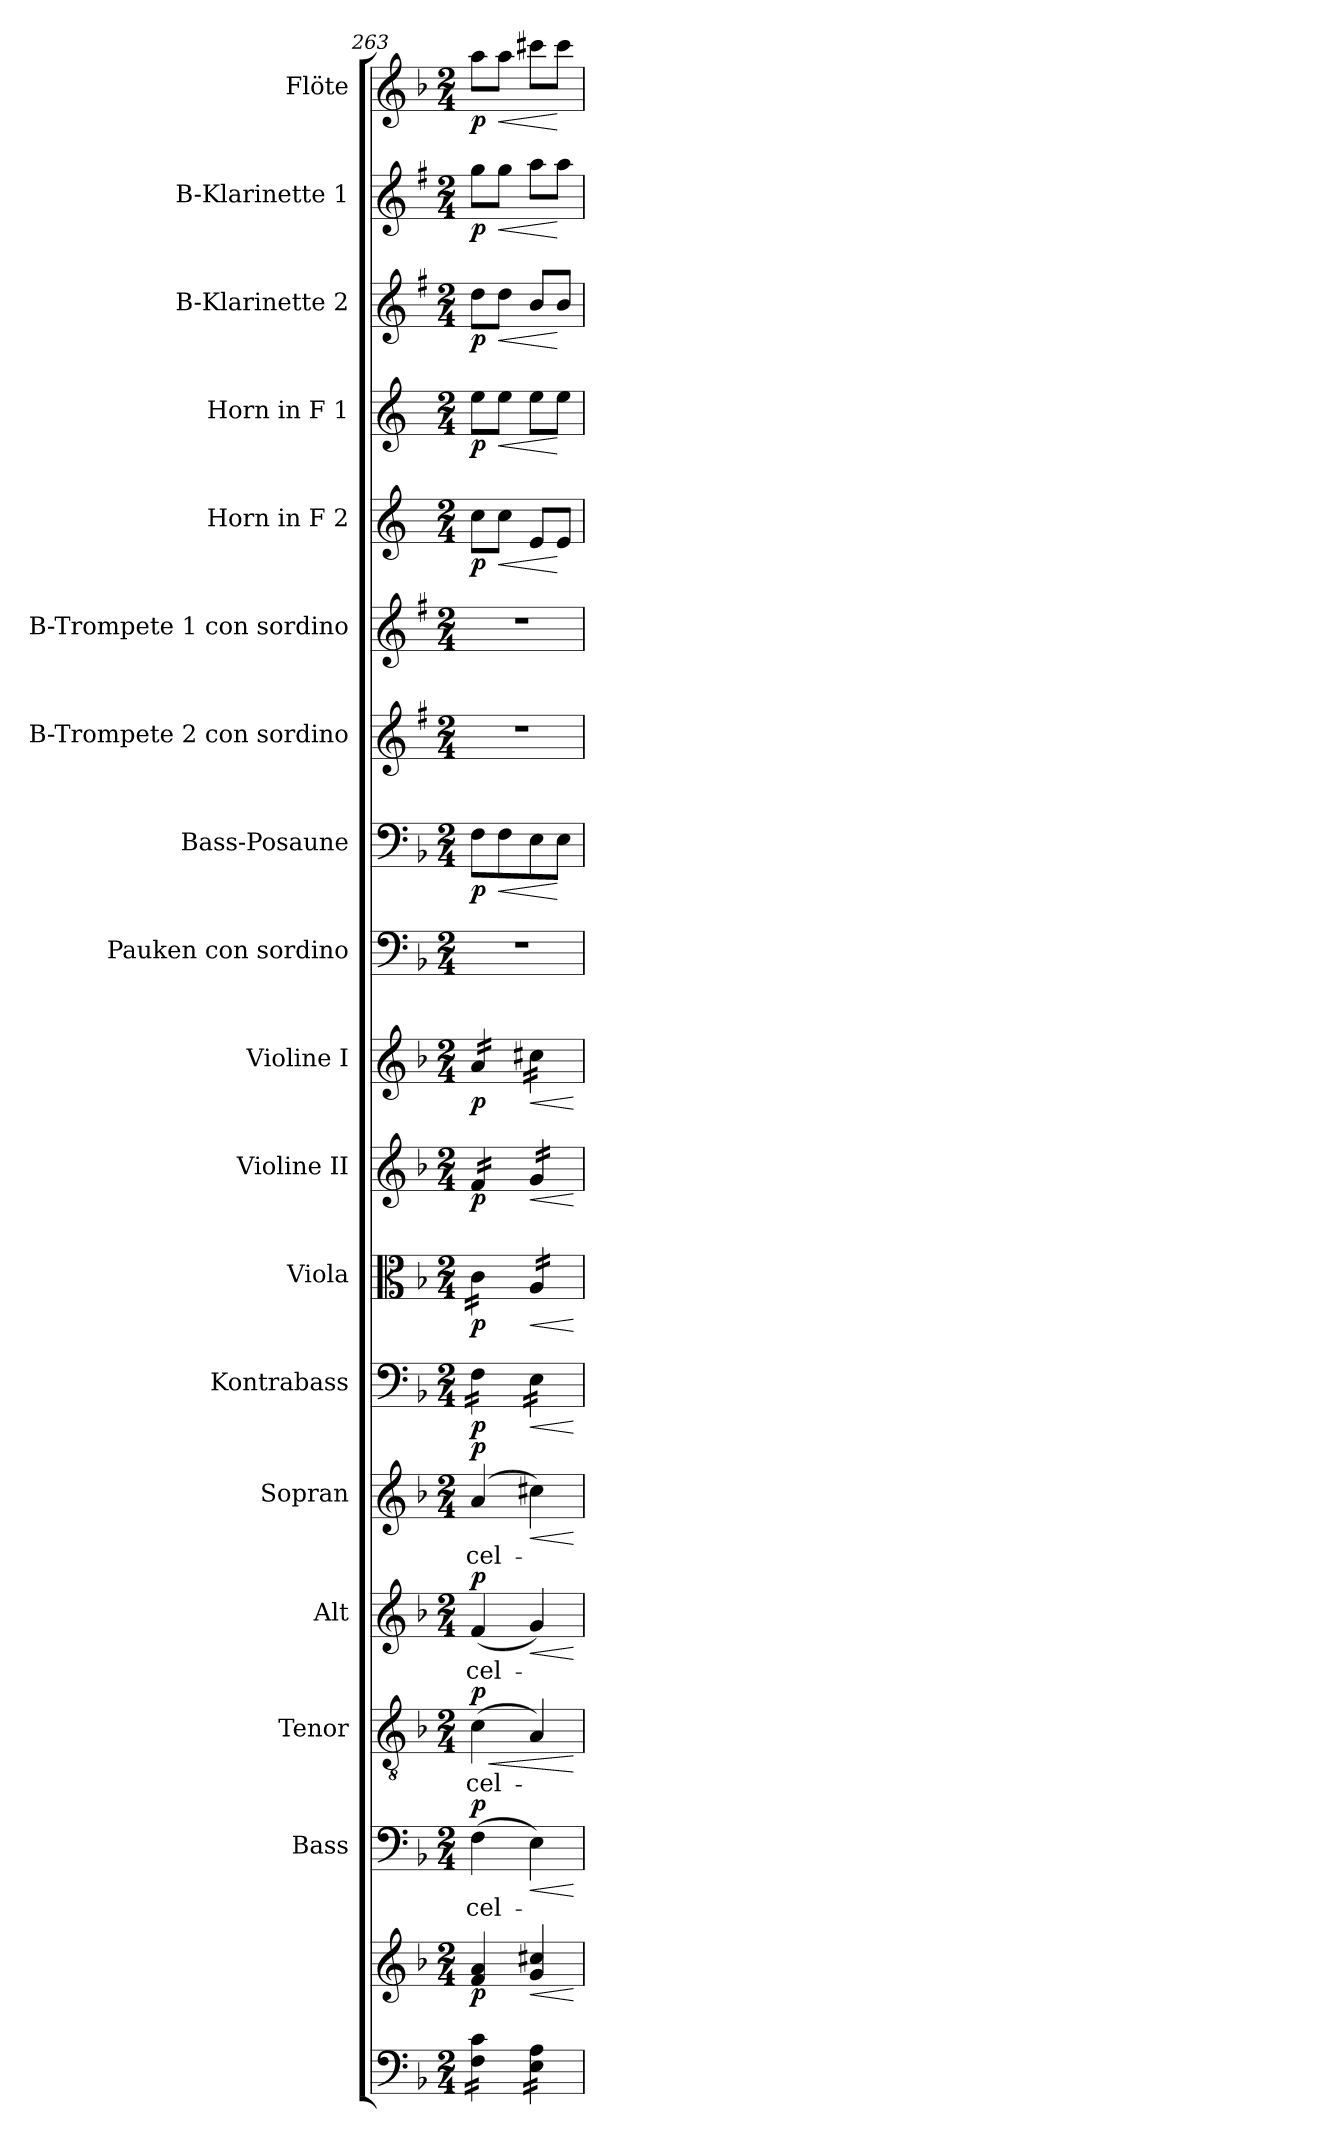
**kern	**kern	**dynam	**kern	**text	**dynam	**kern	**text	**dynam	**kern	**text	**dynam	**kern	**text	**dynam	**kern	**dynam	**kern	**dynam	**kern	**dynam	**kern	**dynam	**kern	**kern	**dynam	**kern	**kern	**kern	**dynam	**kern	**dynam	**kern	**dynam	**kern	**dynam	**kern	**dynam
*part18	*part18	*part18	*part17	*part17	*part17	*part16	*part16	*part16	*part15	*part15	*part15	*part14	*part14	*part14	*part13	*part13	*part12	*part12	*part11	*part11	*part10	*part10	*part9	*part8	*part8	*part7	*part6	*part5	*part5	*part4	*part4	*part3	*part3	*part2	*part2	*part1	*part1
*staff19	*staff18	*staff18/19	*staff17	*staff17	*staff17	*staff16	*staff16	*staff16	*staff15	*staff15	*staff15	*staff14	*staff14	*staff14	*staff13	*staff13	*staff12	*staff12	*staff11	*staff11	*staff10	*staff10	*staff9	*staff8	*staff8	*staff7	*staff6	*staff5	*staff5	*staff4	*staff4	*staff3	*staff3	*staff2	*staff2	*staff1	*staff1
*	*	*	*I"Bass	*	*	*I"Tenor	*	*	*I"Alt	*	*	*I"Sopran	*	*	*I"Kontrabass	*	*I"Viola	*	*I"Violine II	*	*I"Violine I	*	*I"Pauken con sordino	*I"Bass-Posaune	*	*I"B-Trompete 2 con sordino	*I"B-Trompete 1 con sordino	*I"Horn in F 2	*	*I"Horn in F 1	*	*I"B-Klarinette 2	*	*I"B-Klarinette 1	*	*I"Flöte	*
*	*	*	*I'B.	*	*	*I'T.	*	*	*I'A.	*	*	*I'S.	*	*	*I'Kb.	*	*I'Vla.	*	*I'Vl. II	*	*I'Vl. I	*	*I'Pk.	*I'B. Pos.	*	*I'B Trp. 2	*I'B Trp. 1	*	*	*	*	*I'B Kl. 2	*	*I'B Kl. 1	*	*I'Fl.	*
*clefF4	*clefG2	*	*clefF4	*	*	*clefGv2	*	*	*clefG2	*	*	*clefG2	*	*	*clefF4	*	*clefC3	*	*clefG2	*	*clefG2	*	*clefF4	*clefF4	*	*clefG2	*clefG2	*clefG2	*	*clefG2	*	*clefG2	*	*clefG2	*	*clefG2	*
*	*	*	*	*	*	*	*	*	*	*	*	*	*	*	*ITrd7c12	*	*	*	*	*	*	*	*	*	*	*ITrd1c2	*ITrd1c2	*ITrd4c7	*	*ITrd4c7	*	*ITrd1c2	*	*ITrd1c2	*	*	*
*k[b-]	*k[b-]	*	*k[b-]	*	*	*k[b-]	*	*	*k[b-]	*	*	*k[b-]	*	*	*k[b-]	*	*k[b-]	*	*k[b-]	*	*k[b-]	*	*k[b-]	*k[b-]	*	*k[b-]	*k[b-]	*k[b-]	*	*k[b-]	*	*k[b-]	*	*k[b-]	*	*k[b-]	*
*F:	*F:	*	*F:	*	*	*F:	*	*	*F:	*	*	*F:	*	*	*F:	*	*F:	*	*F:	*	*F:	*	*F:	*F:	*	*F:	*F:	*F:	*	*F:	*	*F:	*	*F:	*	*F:	*
*M2/4	*M2/4	*	*M2/4	*	*	*M2/4	*	*	*M2/4	*	*	*M2/4	*	*	*M2/4	*	*M2/4	*	*M2/4	*	*M2/4	*	*M2/4	*M2/4	*	*M2/4	*M2/4	*M2/4	*	*M2/4	*	*M2/4	*	*M2/4	*	*M2/4	*
=263	=263	=263	=263	=263	=263	=263	=263	=263	=263	=263	=263	=263	=263	=263	=263	=263	=263	=263	=263	=263	=263	=263	=263	=263	=263	=263	=263	=263	=263	=263	=263	=263	=263	=263	=263	=263	=263
!	!	!LO:DY:b	!	!LO:LY:b	!LO:DY:a	!	!LO:LY:b	!LO:HP:b	!	!LO:LY:b	!	!	!LO:LY:b	!	!	!	!	!	!	!	!	!	!	!	!	!	!	!	!	!	!	!	!	!	!	!	!
!	!	!	!	!	!	!	!	!LO:DY:n=1:a	!	!	!LO:DY:a	!	!	!LO:DY:a	!	!LO:DY:b	!	!LO:DY:b	!	!LO:DY:b	!	!LO:DY:b	!	!	!LO:DY:b	!	!	!	!LO:DY:b	!	!LO:DY:b	!	!LO:DY:b	!	!LO:DY:b	!	!LO:DY:b
*tremolo	*	*	*	*	*	*	*	*	*	*	*	*	*	*	*	*	*	*	*	*	*	*	*	*	*	*	*	*	*	*	*	*	*	*	*	*	*
*	*	*	*	*	*	*	*	*	*	*	*	*	*	*	*tremolo	*	*	*	*	*	*	*	*	*	*	*	*	*	*	*	*	*	*	*	*	*	*
*	*	*	*	*	*	*	*	*	*	*	*	*	*	*	*	*	*tremolo	*	*	*	*	*	*	*	*	*	*	*	*	*	*	*	*	*	*	*	*
*	*	*	*	*	*	*	*	*	*	*	*	*	*	*	*	*	*	*	*tremolo	*	*	*	*	*	*	*	*	*	*	*	*	*	*	*	*	*	*
*	*	*	*	*	*	*	*	*	*	*	*	*	*	*	*	*	*	*	*	*	*tremolo	*	*	*	*	*	*	*	*	*	*	*	*	*	*	*	*
16F\ 16c\LL	4f/ 4a/	p	(>4F\	-cel-	p	(>4c\	-cel-	< p	(<4f/	-cel-	p	(4a/	-cel-	p	16FF\LL	p	16c\LL	p	16f/LL	p	16a/LL	p	2r	8F\L	p	2r	2r	8f\L	p	8a\L	p	8cc\L	p	8ff\L	p	8aa\L	p
16F\ 16c\	.	.	.	.	.	.	.	.	.	.	.	.	.	.	16FF\	.	16c\	.	16f/	.	16a/	.	.	.	.	.	.	.	.	.	.	.	.	.	.	.	.
!	!	!	!	!	!	!	!	!	!	!	!	!	!	!	!	!	!	!	!	!	!	!	!	!	!LO:HP:b	!	!	!	!LO:HP:b	!	!LO:HP:b	!	!LO:HP:b	!	!LO:HP:b	!	!LO:HP:b
16F\ 16c\	.	.	.	.	.	.	.	.	.	.	.	.	.	.	16FF\	.	16c\	.	16f/	.	16a/	.	.	8F\	<	.	.	8f\J	<	8a\J	<	8cc\J	<	8ff\J	<	8aa\J	<
16F\ 16c\JJ	.	.	.	.	.	.	.	.	.	.	.	.	.	.	16FF\JJ	.	16c\JJ	.	16f/JJ	.	16a/JJ	.	.	.	.	.	.	.	.	.	.	.	.	.	.	.	.
!	!	!LO:HP:b	!	!	!LO:HP:b	!	!	!	!	!	!LO:HP:b	!	!	!LO:HP:b	!	!LO:HP:b	!	!LO:HP:b	!	!LO:HP:b	!	!LO:HP:b	!	!	!	!	!	!	!	!	!	!	!	!	!	!	!
16E\ 16A\LL	4g/ 4cc#X/	<	4E\)	.	<	4A/)	.	.	4g/)	.	<	4cc#X\)	.	<	16EE\LL	<	16A/LL	<	16g/LL	<	16cc#X\LL	<	.	8E\	.	.	.	8A/L	.	8a\L	.	8a/L	.	8gg\L	.	8ccc#X\L	.
16E\ 16A\	.	.	.	.	.	.	.	.	.	.	.	.	.	.	16EE\	.	16A/	.	16g/	.	16cc#X\	.	.	.	.	.	.	.	.	.	.	.	.	.	.	.	.
16E\ 16A\	.	.	.	.	.	.	.	.	.	.	.	.	.	.	16EE\	.	16A/	.	16g/	.	16cc#X\	.	.	8E\J	[	.	.	8A/J	[	8a\J	[	8a/J	[	8gg\J	[	8ccc#\J	[
16E\ 16A\JJ	.	.	.	.	.	.	.	.	.	.	.	.	.	.	16EE\JJ	.	16A/JJ	.	16g/JJ	.	16cc#X\JJ	.	.	.	.	.	.	.	.	.	.	.	.	.	.	.	.
*	*	*	*	*	*	*	*	*	*	*	*	*	*	*	*	*	*	*	*	*	*Xtremolo	*	*	*	*	*	*	*	*	*	*	*	*	*	*	*	*
*	*	*	*	*	*	*	*	*	*	*	*	*	*	*	*	*	*	*	*Xtremolo	*	*	*	*	*	*	*	*	*	*	*	*	*	*	*	*	*	*
*	*	*	*	*	*	*	*	*	*	*	*	*	*	*	*	*	*Xtremolo	*	*	*	*	*	*	*	*	*	*	*	*	*	*	*	*	*	*	*	*
*	*	*	*	*	*	*	*	*	*	*	*	*	*	*	*Xtremolo	*	*	*	*	*	*	*	*	*	*	*	*	*	*	*	*	*	*	*	*	*	*
*Xtremolo	*	*	*	*	*	*	*	*	*	*	*	*	*	*	*	*	*	*	*	*	*	*	*	*	*	*	*	*	*	*	*	*	*	*	*	*	*
.	.	[	.	.	[	.	.	[	.	.	[	.	.	[	.	[	.	[	.	[	.	[	.	.	.	.	.	.	.	.	.	.	.	.	.	.	.
=	=	=	=	=	=	=	=	=	=	=	=	=	=	=	=	=	=	=	=	=	=	=	=	=	=	=	=	=	=	=	=	=	=	=	=	=	=
*-	*-	*-	*-	*-	*-	*-	*-	*-	*-	*-	*-	*-	*-	*-	*-	*-	*-	*-	*-	*-	*-	*-	*-	*-	*-	*-	*-	*-	*-	*-	*-	*-	*-	*-	*-	*-	*-
